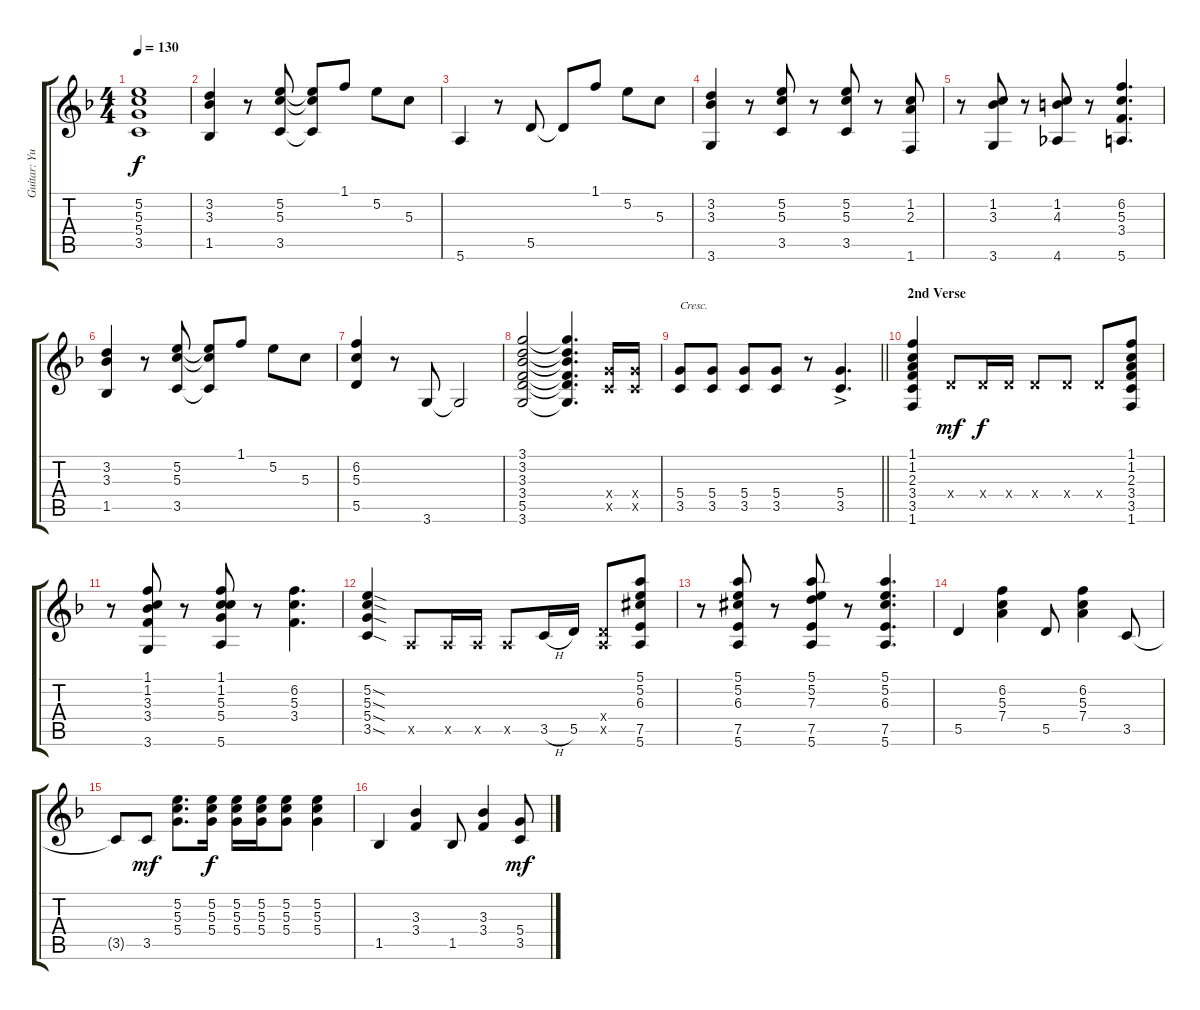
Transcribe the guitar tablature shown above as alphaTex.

\track ("Guitar: Yui Hirasawa" "Guitar: Yu") {instrument distortionguitar}
\staff {score tabs}
\tuning (E4 B3 G3 D3 A2 E2) {hide}
\ts (4 4)
\tempo 130
\clef g2
\ks f
(5.2 5.3 5.4 3.5).1{dy f} |
(3.2 3.3 1.5).4 r.8 (5.2 5.3 3.5).8 (5.2{t} 5.3{t} 3.5{t}).8 1.1.8 5.2.8 5.3.8 |
5.6.4 r.8 5.5.8 5.5{t}.8 1.1.8 5.2.8 5.3.8 |
(3.2 3.3 3.6).4 r.8 (5.2 5.3 3.5).8 r.8 (5.2 5.3 3.5).8 r.8 (1.2 2.3 1.6).8 |
r.8 (1.2 3.3 3.6).8 r.8 (1.2 4.3 4.6).8 r.8 (6.2 5.3 3.4 5.6).4{d} |
(3.2 3.3 1.5).4 r.8 (5.2 5.3 3.5).8 (5.2{t} 5.3{t} 3.5{t}).8 1.1.8 5.2.8 5.3.8 |
(6.2 5.3 5.5).4 r.8 3.6.8 3.6{t}.2 |
(3.1 3.2 3.3 3.4 5.5 3.6).2 (3.1{t} 3.2{t} 3.3{t} 3.4{t} 5.5{t} 3.6{t}).4{d} (5.4{x} 3.5{x}).16 (5.4{x} 3.5{x}).16 |
\barLineRight lightlight
(5.4 3.5).8{txt "Cresc."} (5.4 3.5).8 (5.4 3.5).8 (5.4 3.5).8 r.8 (5.4{ac} 3.5).4{d} |
\section ("" "2nd Verse")
(1.1 1.2 2.3 3.4 3.5 1.6).4 0.4{x}.8{dy mf} 0.4{x}.16{dy f} 0.4{x}.16 0.4{x}.8 0.4{x}.8 0.4{x}.8 (1.1 1.2 2.3 3.4 3.5 1.6).8 |
r.8 (1.1 1.2 3.3 3.4 3.6).8 r.8 (1.1 1.2 5.3 5.4 5.6).8 r.8 (6.2 5.3 3.4).4{d} |
(5.2{sod} 5.3{sod} 5.4{sod} 3.5{sod}).4 0.5{x}.8 0.5{x}.16 0.5{x}.16 0.5{x}.8 3.5{h}.16 5.5.16 (0.4{x} 0.5{x}).8 (5.1 5.2 6.3{acc #} 7.5 5.6).8 |
r.8 (5.1 5.2 6.3{acc #} 7.5 5.6).8 r.8 (5.1 5.2 7.3 7.5 5.6).8 r.8 (5.1 5.2 6.3{acc #} 7.5 5.6).4{d} |
5.5.4 (6.2 5.3 7.4).4 5.5.8 (6.2 5.3 7.4).4 3.5.8 |
3.5{t}.8 3.5.8{dy mf} (5.2 5.3 5.4).8{d} (5.2 5.3 5.4).16{dy f} (5.2 5.3 5.4).16 (5.2 5.3 5.4).16 (5.2 5.3 5.4).8 (5.2 5.3 5.4).4 |
1.5.4 (3.3 3.4).4 1.5.8 (3.3 3.4).4 (5.4 3.5).8{dy mf}
